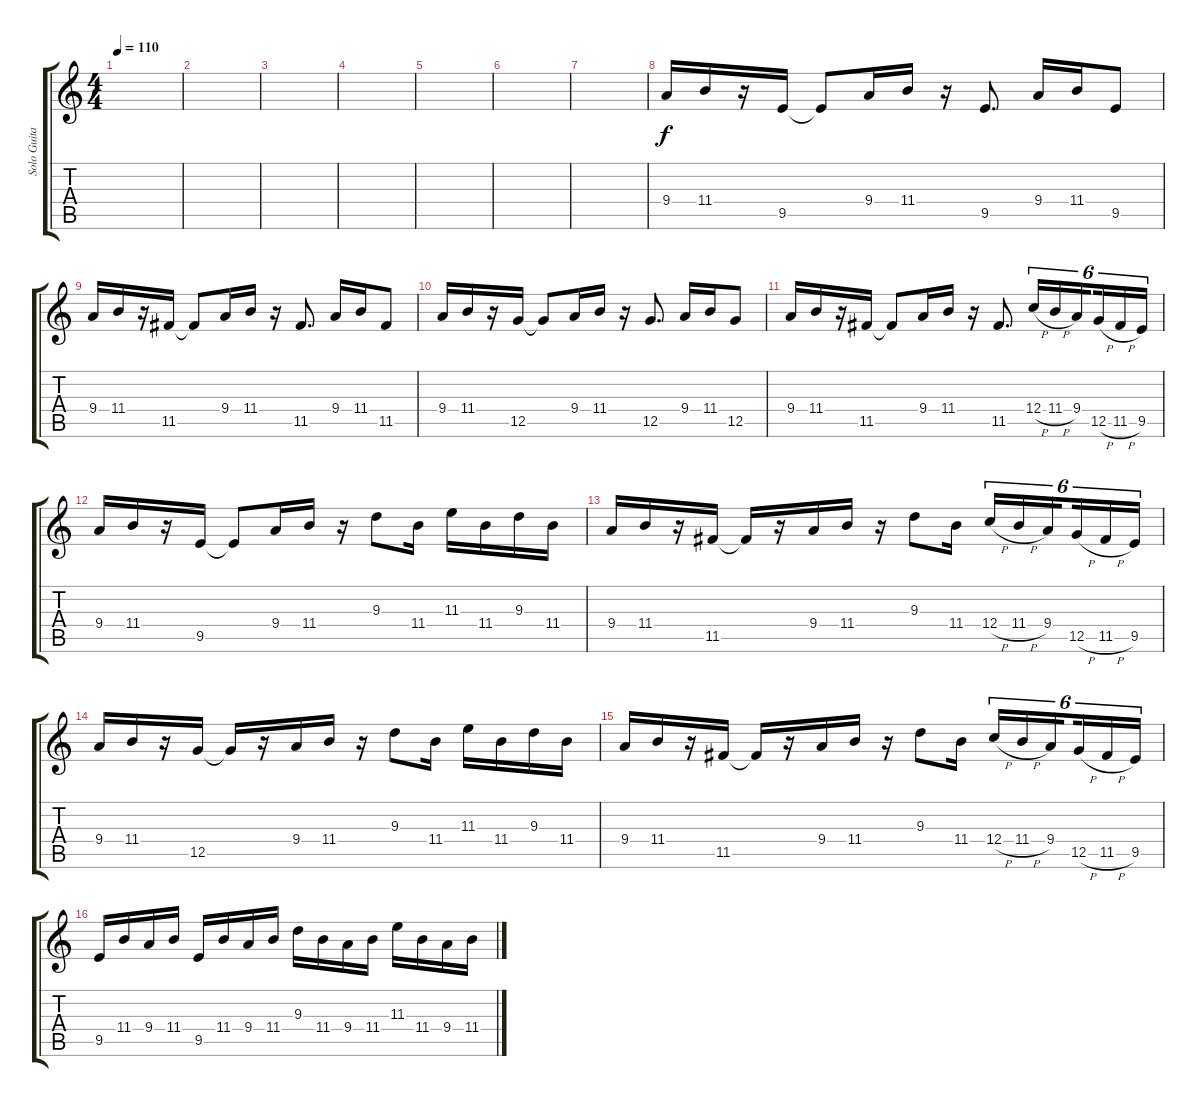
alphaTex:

\track ("Solo Guitar" "Solo Guita") {instrument distortionguitar}
\staff {score tabs}
\tuning (D4 A3 F3 C3 G2 D2) {hide}
\ts (4 4)
\tempo 110
\clef g2
\ks c
|
|
|
|
|
|
|
9.4.16{dy f} 11.4.16 r.16 9.5.16 9.5{t}.8 9.4.16 11.4.16 r.16 9.5.8{d} 9.4.16 11.4.16 9.5.8 |
9.4.16 11.4.16 r.16 11.5.16 11.5{t}.8 9.4.16 11.4.16 r.16 11.5.8{d} 9.4.16 11.4.16 11.5.8 |
9.4.16 11.4.16 r.16 12.5.16 12.5{t}.8 9.4.16 11.4.16 r.16 12.5.8{d} 9.4.16 11.4.16 12.5.8 |
9.4.16 11.4.16 r.16 11.5.16 11.5{t}.8 9.4.16 11.4.16 r.16 11.5.8{d} 12.4{h}.16{tu (6 4)} 11.4{h}.16{tu (6 4)} 9.4.16{tu (6 4) beam splitsecondary} 12.5{h}.16{tu (6 4)} 11.5{h}.16{tu (6 4)} 9.5.16{tu (6 4)} |
9.4.16 11.4.16 r.16 9.5.16 9.5{t}.8 9.4.16 11.4.16 r.16 9.3.8 11.4.16 11.3.16 11.4.16 9.3.16 11.4.16 |
9.4.16 11.4.16 r.16 11.5.16 11.5{t}.16 r.16 9.4.16 11.4.16 r.16 9.3.8 11.4.16 12.4{h}.16{tu (6 4)} 11.4{h}.16{tu (6 4)} 9.4.16{tu (6 4) beam splitsecondary} 12.5{h}.16{tu (6 4)} 11.5{h}.16{tu (6 4)} 9.5.16{tu (6 4)} |
9.4.16 11.4.16 r.16 12.5.16 12.5{t}.16 r.16 9.4.16 11.4.16 r.16 9.3.8 11.4.16 11.3.16 11.4.16 9.3.16 11.4.16 |
9.4.16 11.4.16 r.16 11.5.16 11.5{t}.16 r.16 9.4.16 11.4.16 r.16 9.3.8 11.4.16 12.4{h}.16{tu (6 4)} 11.4{h}.16{tu (6 4)} 9.4.16{tu (6 4) beam splitsecondary} 12.5{h}.16{tu (6 4)} 11.5{h}.16{tu (6 4)} 9.5.16{tu (6 4)} |
9.5.16 11.4.16 9.4.16 11.4.16 9.5.16 11.4.16 9.4.16 11.4.16 9.3.16 11.4.16 9.4.16 11.4.16 11.3.16 11.4.16 9.4.16 11.4.16
